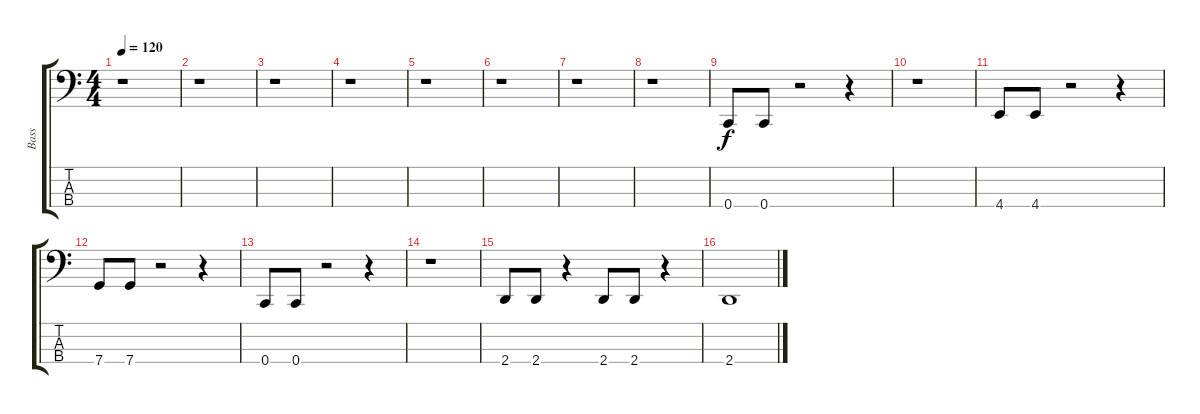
\track ("Bass" "Bass") {instrument electricbassfinger}
\staff {score tabs}
\tuning (Eb2 Bb1 F1 C1) {hide}
\ts (4 4)
\tempo 120
\clef f4
\ks c
r.1{dy f instrument electricbassfinger} |
r.1 |
r.1 |
r.1 |
r.1 |
r.1 |
r.1 |
r.1 |
0.4.8 0.4.8 r.2 r.4 |
r.1 |
4.4.8 4.4.8 r.2 r.4 |
7.4.8 7.4.8 r.2 r.4 |
0.4.8 0.4.8 r.2 r.4 |
r.1 |
2.4.8 2.4.8 r.4 2.4.8 2.4.8 r.4 |
2.4.1
